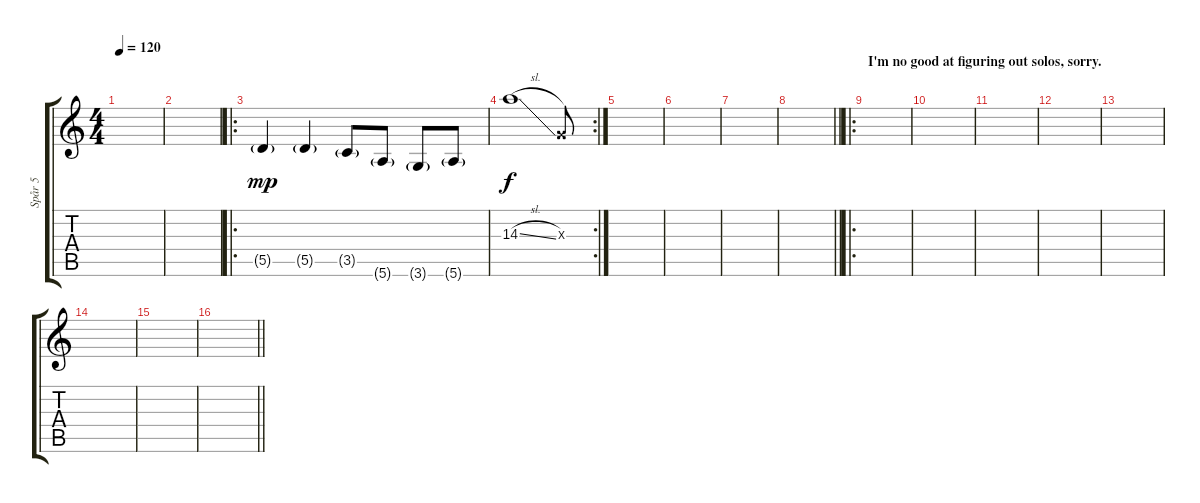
\track ("Spår 5" "Spår 5") {instrument distortionguitar}
\staff {score tabs}
\tuning (E4 B3 G3 D3 A2 E2) {hide}
\ts (4 4)
\tempo 120
\clef g2
\ks c
|
|
\ro
5.5{g}.4{dy mp} 5.5{g}.4 3.5{g}.8 5.6{g}.8 3.6{g}.8 5.6{g}.8 |
\rc 2
14.3{sl}.1{dy f} 0.3{x}.8 |
|
|
|
\barLineRight lightlight
|
\ro
\section ("" "I'm no good at figuring out solos, sorry.")
|
|
|
|
|
|
|
\barLineRight lightlight
